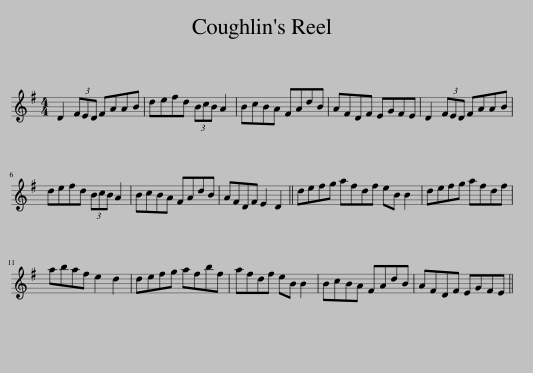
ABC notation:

X:1
L:1/8
M:4/4
I:linebreak $
K:G
V:1 treble
V:1
 D2 (3FED FAAB | defd (3BcB A2 | BcBA FAdB | AFDF EGFE | D2 (3FED FAAB |$ %5
 defd (3BcB A2 | BcBA FAdB | AFDF E2 D2 || defg afdf eB B2 | defg afdf |$ %10
 abaf e2 d2 | defg afbf | afdf eB B2 | BcBA FAdB | AFDF EGFE || %15
